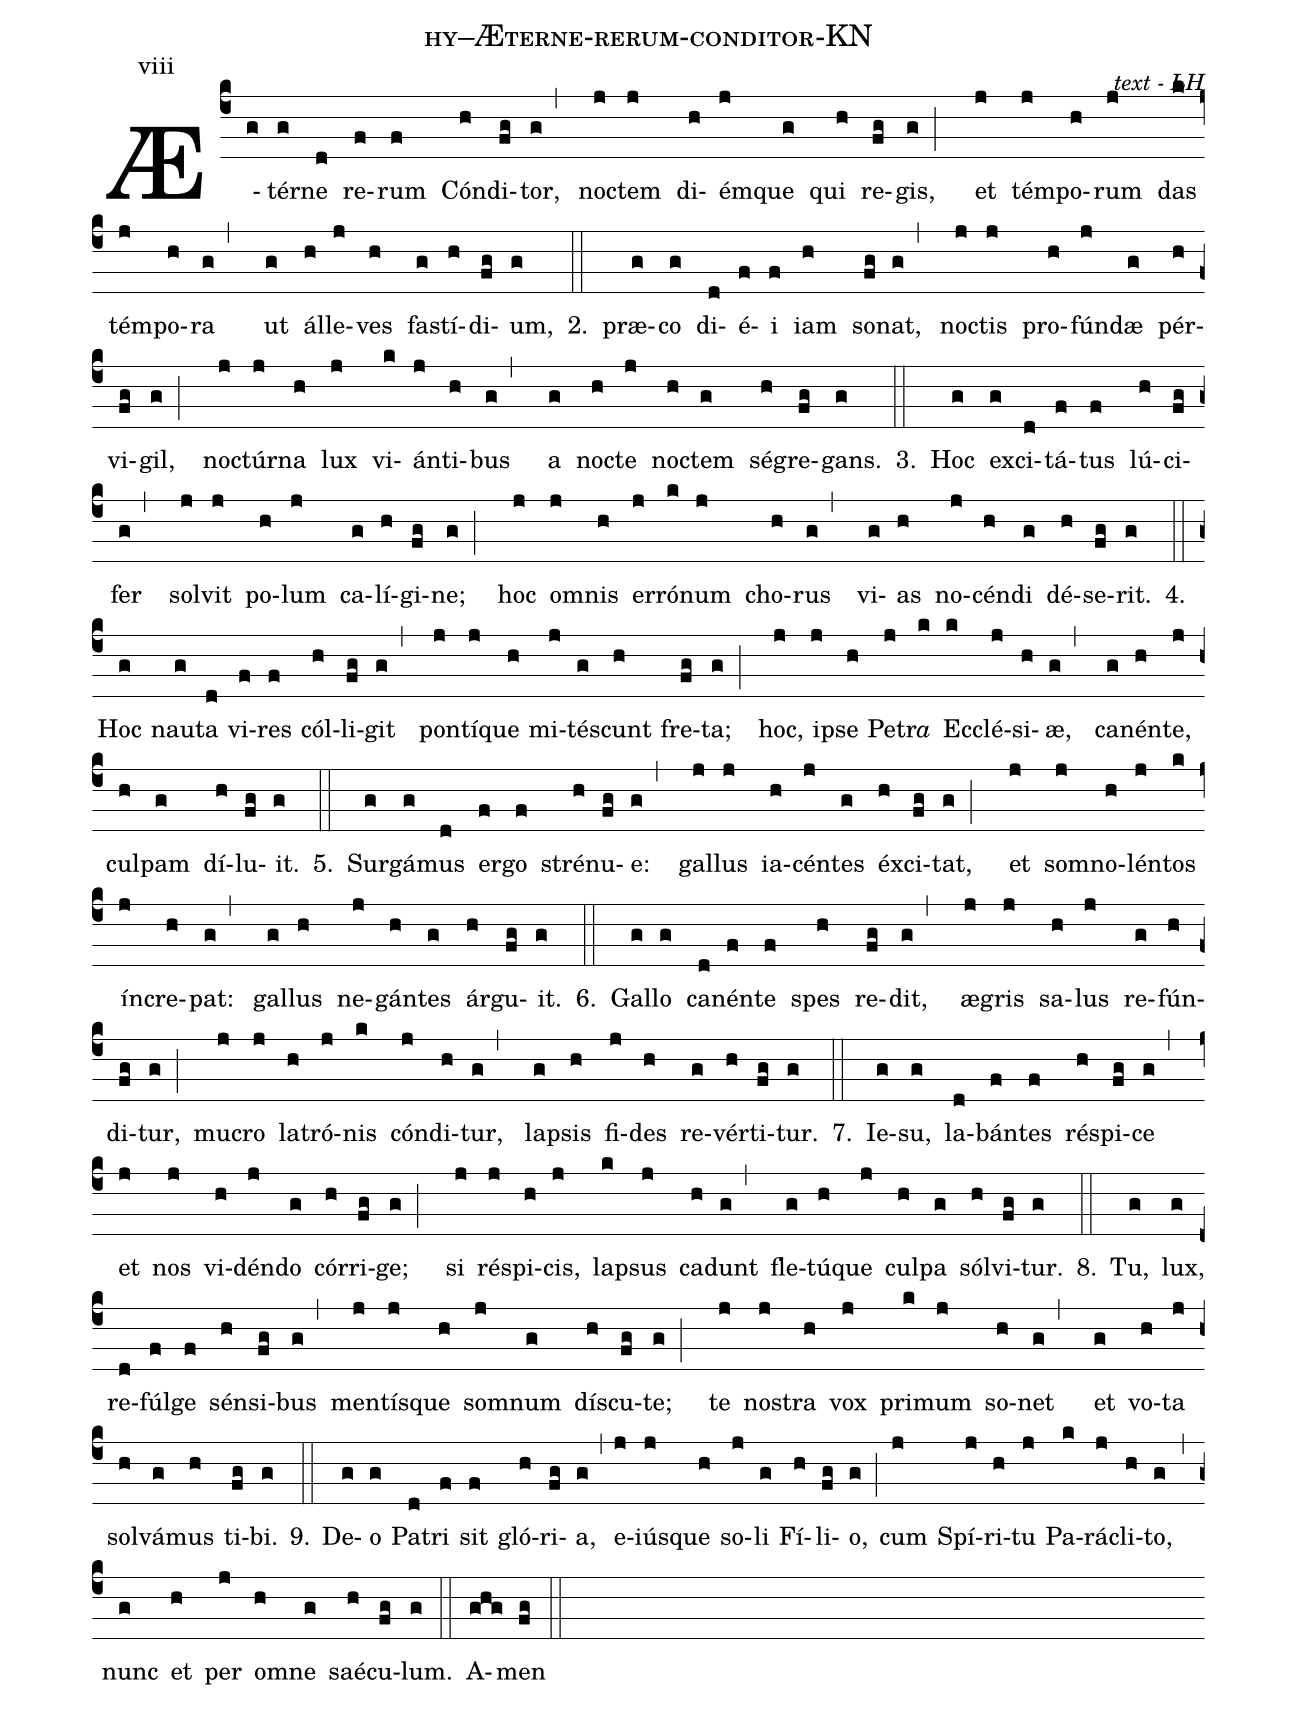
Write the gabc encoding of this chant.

name: hy--Æterne-rerum-conditor-KN;
commentary: text - LH;
annotation: viii;
%%
(c4) Æ(g)tér(g)ne(d) re(f)rum(f) Cón(h)di(fg)tor,(g,)
no(j)ctem(j) di(h)ém(j)que(g) qui(h) re(fg)gis,(g;)
et(j) tém(j)po(h)rum(j) das(k) tém(j)po(h)ra(g,)
ut(g) ál(h)le(j)ves(h) fa(g)stí(h)di(fg)um,(g)

2.(::)

præ(g)co(g) di(d)é(f)i(f) iam(h) so(fg)nat,(g,)
no(j)ctis(j) pro(h)fún(j)dæ(g) pér(h)vi(fg)gil,(g;)
no(j)ctúr(j)na(h) lux(j) vi(k)án(j)ti(h)bus(g,)
a(g) no(h)cte(j) no(h)ctem(g) sé(h)gre(fg)gans.(g)

3.(::)

Hoc(g) ex(g)ci(d)tá(f)tus(f) lú(h)ci(fg)fer(g,)
sol(j)vit(j) po(h)lum(j) ca(g)lí(h)gi(fg)ne;(g;)
hoc(j) om(j)nis(h) er(j)ró(k)num(j) cho(h)rus(g,)
vi(g)as(h) no(j)cén(h)di(g) dé(h)se(fg)rit.(g)

4.(::)

Hoc(g) nau(g)ta(d) vi(f)res(f) cól(h)li(fg)git(g,)
pon(j)tí(j)que(h) mi(j)té(g)scunt(h) fre(fg)ta;(g;)
hoc,(j) i(j)pse(h) Pe(j)tr<i>a</i>(k) Ec(k)clé(j)si(h)æ,(g,)
ca(g)nén(h)te,(j) cul(h)pam(g) dí(h)lu(fg)it.(g)

5.(::) Sur(g)gá(g)mus(d) er(f)go(f) stré(h)nu(fg)e:(g,)
gal(j)lus(j) ia(h)cén(j)tes(g) éx(h)ci(fg)tat,(g;)
et(j) som(j)no(h)lén(j)tos(k) ín(j)cre(h)pat:(g,)
gal(g)lus(h) ne(j)gán(h)tes(g) ár(h)gu(fg)it.(g)

6.(::)

Gal(g)lo(g) ca(d)nén(f)te(f) spes(h) re(fg)dit,(g,) æ(j)gris(j) sa(h)lus(j) re(g)fún(h)di(fg)tur,(g;)
mu(j)cro(j) la(h)tró(j)nis(k) cón(j)di(h)tur,(g,)
la(g)psis(h) fi(j)des(h) re(g)vér(h)ti(fg)tur.(g)

7.(::)

Ie(g)su,(g) la(d)bán(f)tes(f) ré(h)spi(fg)ce(g,)
et(j) nos(j) vi(h)dén(j)do(g) cór(h)ri(fg)ge;(g;)
si(j) ré(j)spi(h)cis,(j) la(k)psus(j) ca(h)dunt(g,)
fle(g)tú(h)que(j) cul(h)pa(g) sól(h)vi(fg)tur.(g)

8.(::)

Tu,(g) lux,(g) re(d)fúl(f)ge(f) sén(h)si(fg)bus(g,)
men(j)tís(j)que(h) som(j)num(g) dí(h)scu(fg)te;(g;)
te(j) no(j)stra(h) vox(j) pri(k)mum(j) so(h)net(g,)
et(g) vo(h)ta(j) sol(h)vá(g)mus(h) ti(fg)bi.(g)

9.(::)

De(g)o(g) Pa(d)tri(f) sit(f) gló(h)ri(fg)a,(g) (,)
e(j)iús(j)que(h) so(j)li(g) Fí(h)li(fg)o,(g) (;)
cum(j) Spí(j)ri(h)tu(j) Pa(k)rá(j)cli(h)to,(g) (,)
nunc(g) et(h) per(j) om(h)ne(g) saé(h)cu(fg)lum.(g) (::)


A(ghg)men(fg) (::)
